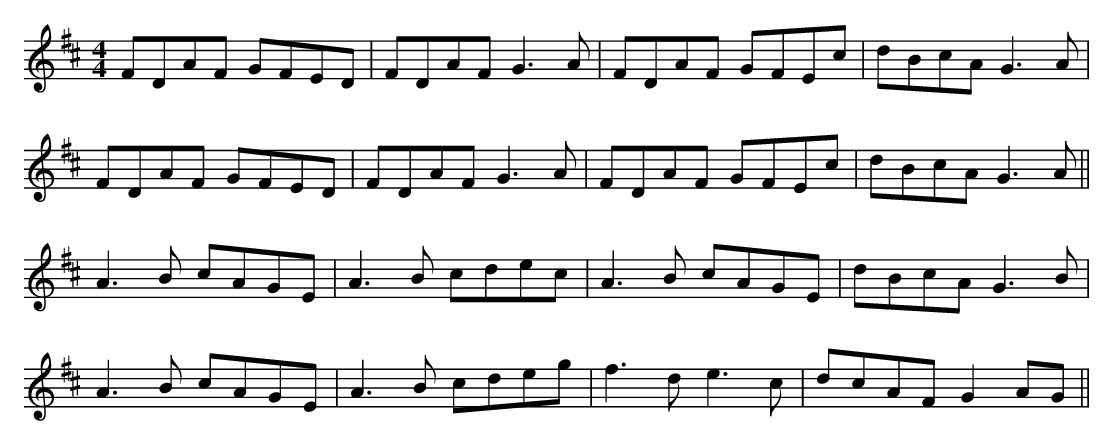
X:1
M:4/4
K:D
FDAF GFED|FDAF G3 A|FDAF GFEc|dBcA G3 A|
FDAF GFED|FDAF G3 A|FDAF GFEc|dBcA G3 A||
A3B cAGE|A3B cdec|A3B cAGE|dBcA G3B|
A3B cAGE|A3B cdeg|f3d e3c|dcAF G2 AG||
